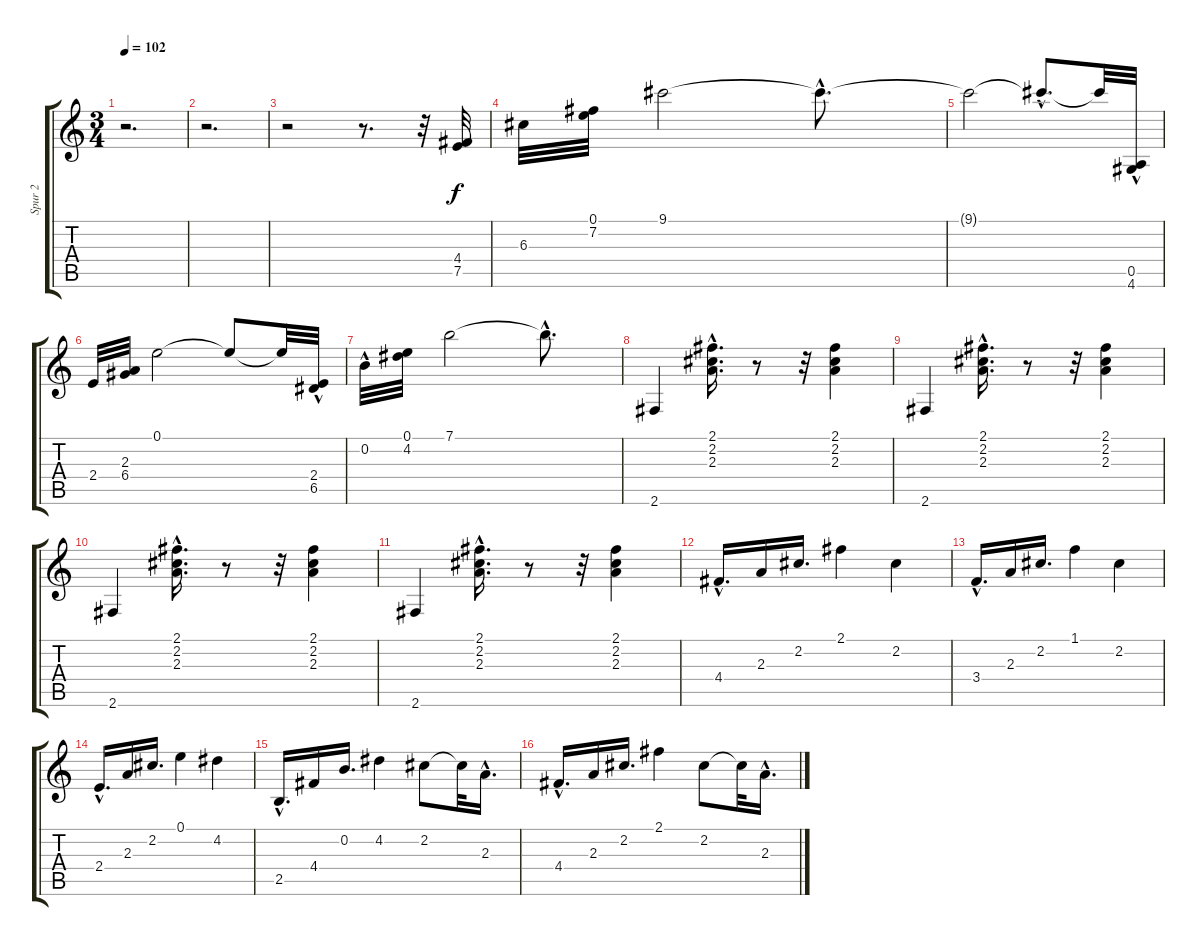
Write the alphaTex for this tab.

\track ("Spur 2" "Spur 2") {instrument electricguitarclean}
\staff {score tabs}
\tuning (E4 B3 G3 D3 A2 E2) {hide}
\ts (3 4)
\tempo 102
\clef g2
\ks c
r.2{d dy f instrument electricguitarclean} |
r.2{d} |
r.2 r.8{d} r.32 (4.4 7.5).32 |
6.3.32 (0.1 7.2).32 9.1.2 9.1{hac t}.8{d} |
9.1{t}.2 9.1{hac t}.8{d} 9.1{t}.32 (0.5{hac} 4.6).32 |
2.4.32 (2.3 6.4).32 0.1.2 0.1{t}.8 0.1{t}.32 (2.4{hac} 6.5{hac}).32 |
0.2{hac}.32 (0.1 4.2).32 7.1.2 7.1{hac t}.8{d} |
2.6.4 (2.1{hac} 2.2{hac} 2.3{hac}).16{d} r.8 r.32 (2.1 2.2 2.3).4 |
2.6.4 (2.1{hac} 2.2{hac} 2.3{hac}).16{d} r.8 r.32 (2.1 2.2 2.3).4 |
2.6.4 (2.1{hac} 2.2{hac} 2.3{hac}).16{d} r.8 r.32 (2.1 2.2 2.3).4 |
2.6.4 (2.1{hac} 2.2{hac} 2.3{hac}).16{d} r.8 r.32 (2.1 2.2 2.3).4 |
4.4{hac}.16{d} 2.3.16 2.2.16{d} 2.1.4 2.2.4 |
3.4{hac}.16{d} 2.3.16 2.2.16{d} 1.1.4 2.2.4 |
2.4{hac}.16{d} 2.3.16 2.2.16{d} 0.1.4 4.2.4 |
2.5{hac}.16{d} 4.4.16 0.2.16{d} 4.2.4 2.2.8 2.2{t}.32 2.3{hac}.16{d} |
4.4{hac}.16{d} 2.3.16 2.2.16{d} 2.1.4 2.2.8 2.2{t}.32 2.3{hac}.16{d}
